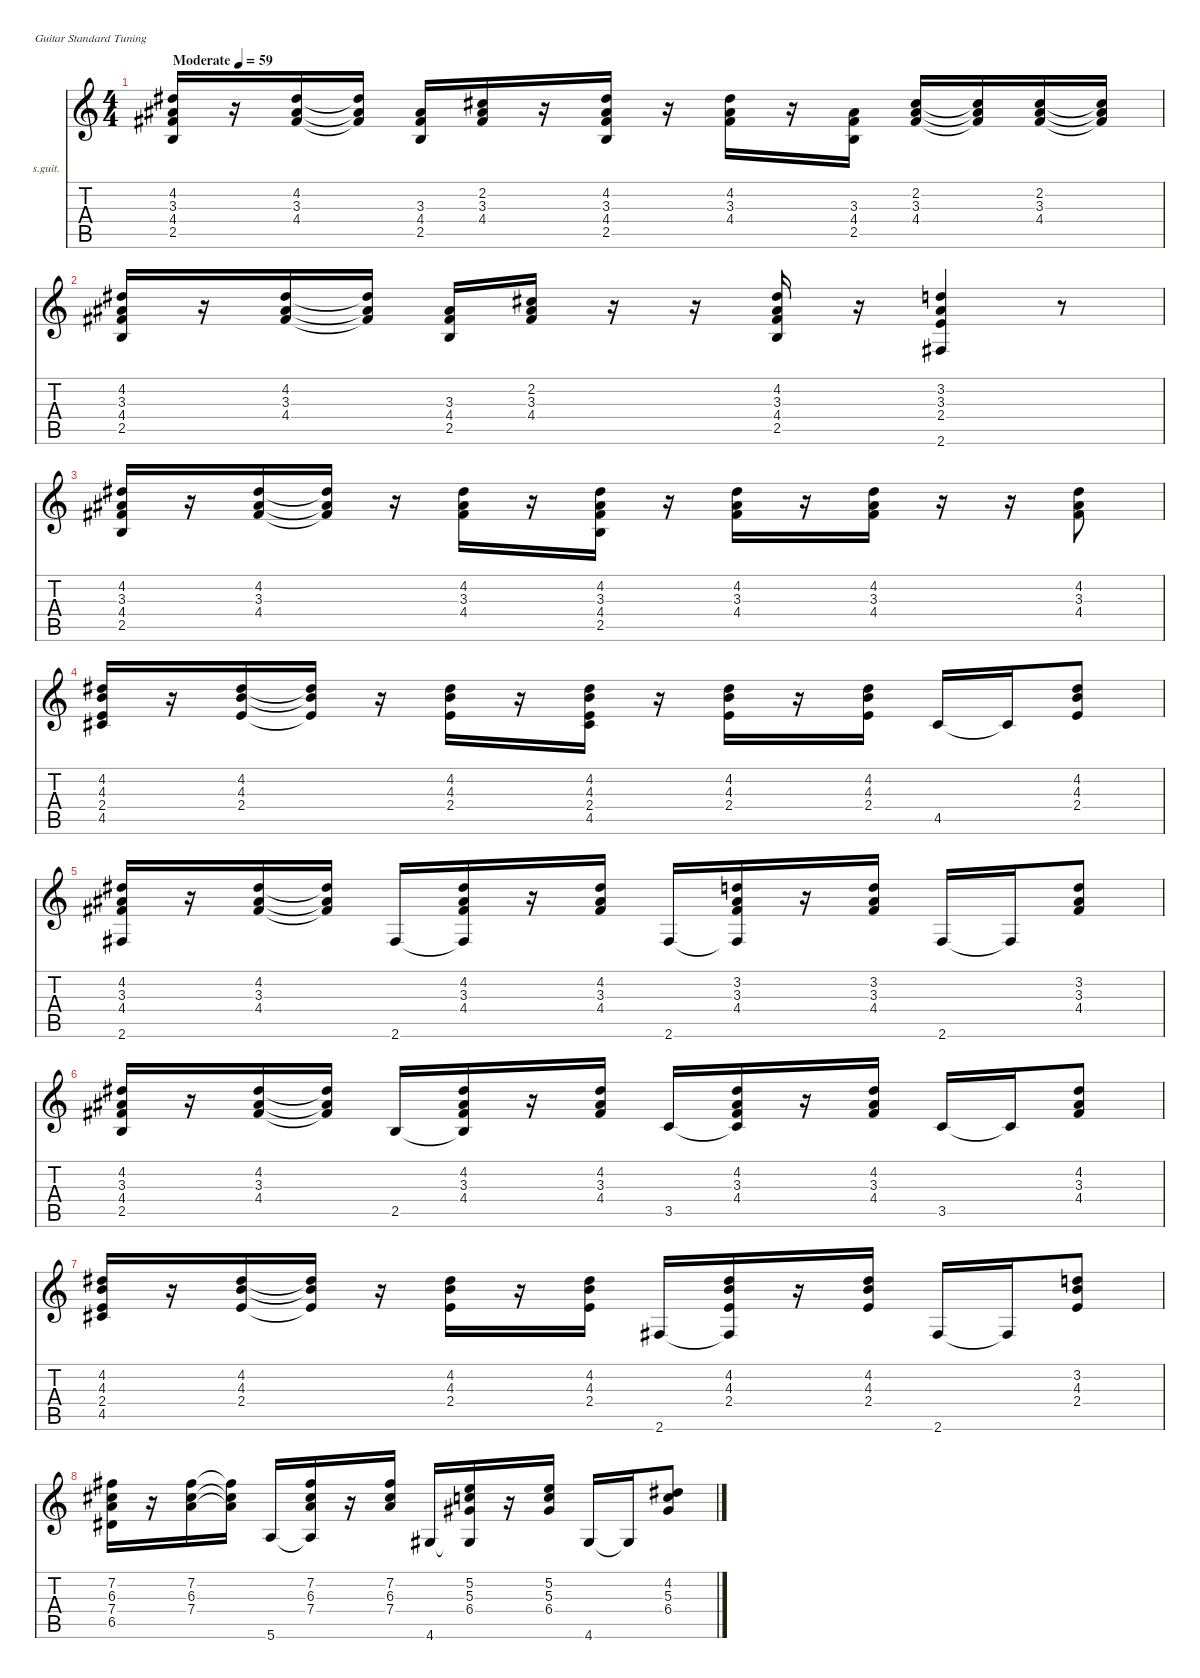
\hideDynamics
\bracketExtendMode nobrackets
\firstSystemTrackNameOrientation horizontal
\track ("固快扼 鸥捻具" "s.guit.") {instrument acousticguitarsteel}
\staff {score tabs}
\tuning (E4 B3 G3 D3 A2 E2)
\ts (4 4)
\beaming (8 2 2 2 2)
\tempo (59 "Moderate")
\clef g2
\ks c
(4.2{acc #} 3.3{acc #} 4.4{acc #} 2.5).16{dy f instrument acousticguitarsteel beam Up} r.16{beam Up} (4.2{acc #} 3.3{acc #} 4.4{acc #}).16{beam Up} (4.2{t acc #} 3.3{t acc #} 4.4{t acc #}).16{beam Up} (3.3{acc #} 4.4{acc #} 2.5).16{beam Up} (2.2{acc #} 3.3{acc #} 4.4{acc #}).16{beam Up} r.16{beam Up} (4.2{acc #} 3.3{acc #} 4.4{acc #} 2.5).16{beam Up} r.16{beam Down} (4.2{acc #} 3.3{acc #} 4.4{acc #}).16{beam Up} r.16{beam Up} (3.3{acc #} 4.4{acc #} 2.5).16{beam Up} (2.2{acc #} 3.3{acc #} 4.4{acc #}).16{beam Up} (2.2{t acc #} 3.3{t acc #} 4.4{t acc #}).16{beam Up} (2.2{acc #} 3.3{acc #} 4.4{acc #}).16{beam Up} (2.2{t acc #} 3.3{t acc #} 4.4{t acc #}).16{beam Up} |
(4.2{acc #} 3.3{acc #} 4.4{acc #} 2.5).16{beam Up} r.16{beam Up} (4.2{acc #} 3.3{acc #} 4.4{acc #}).16{beam Up} (4.2{t acc #} 3.3{t acc #} 4.4{t acc #}).16{beam Up} (3.3{acc #} 4.4{acc #} 2.5).16{beam Up} (2.2{acc #} 3.3{acc #} 4.4{acc #}).16{beam Up} r.16{beam Down} r.16{beam Down} (4.2{acc #} 3.3{acc #} 4.4{acc #} 2.5).16{beam Up} r.16{beam Down} (3.2 3.3{acc #} 2.4 2.6{acc #}).4{beam Up} r.8{beam Down} |
(4.2{acc #} 3.3{acc #} 4.4{acc #} 2.5).16{beam Up} r.16{beam Up} (4.2{acc #} 3.3{acc #} 4.4{acc #}).16{beam Up} (4.2{t acc #} 3.3{t acc #} 4.4{t acc #}).16{beam Up} r.16{beam Down} (4.2{acc #} 3.3{acc #} 4.4{acc #}).16{beam Up} r.16{beam Up} (4.2{acc #} 3.3{acc #} 4.4{acc #} 2.5).16{beam Up} r.16{beam Down} (4.2{acc #} 3.3{acc #} 4.4{acc #}).16{beam Up} r.16{beam Up} (4.2{acc #} 3.3{acc #} 4.4{acc #}).16{beam Up} r.16{beam Down} r.16{beam Down} (4.2{acc #} 3.3{acc #} 4.4{acc #}).8{beam Up} |
(4.2{acc #} 4.3 2.4 4.5{acc #}).16{beam Up} r.16{beam Up} (4.2{acc #} 4.3 2.4).16{beam Up} (4.2{t acc #} 4.3{t} 2.4{t}).16{beam Up} r.16{beam Down} (4.2{acc #} 4.3 2.4).16{beam Up} r.16{beam Up} (4.2{acc #} 4.3 2.4 4.5{acc #}).16{beam Up} r.16{beam Down} (4.2{acc #} 4.3 2.4).16{beam Up} r.16{beam Up} (4.2{acc #} 4.3 2.4).16{beam Up} 4.5{acc #}.16{beam Up} 4.5{t acc #}.16{beam Up} (4.2{acc #} 4.3 2.4).8{beam Up} |
(4.2{acc #} 3.3{acc #} 4.4{acc #} 2.6{acc #}).16{beam Up} r.16{beam Up} (4.2{acc #} 3.3{acc #} 4.4{acc #}).16{beam Up} (4.2{t acc #} 3.3{t acc #} 4.4{t acc #}).16{beam Up} 2.6{acc #}.16{beam Up} (4.2{acc #} 3.3{acc #} 4.4{acc #} 2.6{t acc #}).16{beam Up} r.16{beam Up} (4.2{acc #} 3.3{acc #} 4.4{acc #}).16{beam Up} 2.6{acc #}.16{beam Up} (3.2 3.3{acc #} 4.4{acc #} 2.6{t acc #}).16{beam Up} r.16{beam Up} (3.2 3.3{acc #} 4.4{acc #}).16{beam Up} 2.6{acc #}.16{beam Up} 2.6{t acc #}.16{beam Up} (3.2 3.3{acc #} 4.4{acc #}).8{beam Up} |
(4.2{acc #} 3.3{acc #} 4.4{acc #} 2.5).16{beam Up} r.16{beam Up} (4.2{acc #} 3.3{acc #} 4.4{acc #}).16{beam Up} (4.2{t acc #} 3.3{t acc #} 4.4{t acc #}).16{beam Up} 2.5.16{beam Up} (4.2{acc #} 3.3{acc #} 4.4{acc #} 2.5{t}).16{beam Up} r.16{beam Up} (4.2{acc #} 3.3{acc #} 4.4{acc #}).16{beam Up} 3.5.16{beam Up} (4.2{acc #} 3.3{acc #} 4.4{acc #} 3.5{t}).16{beam Up} r.16{beam Up} (4.2{acc #} 3.3{acc #} 4.4{acc #}).16{beam Up} 3.5.16{beam Up} 3.5{t}.16{beam Up} (4.2{acc #} 3.3{acc #} 4.4{acc #}).8{beam Up} |
(4.2{acc #} 4.3 2.4 4.5{acc #}).16{beam Up} r.16{beam Up} (4.2{acc #} 4.3 2.4).16{beam Up} (4.2{t acc #} 4.3{t} 2.4{t}).16{beam Up} r.16{beam Down} (4.2{acc #} 4.3 2.4).16{beam Up} r.16{beam Up} (4.2{acc #} 4.3 2.4).16{beam Up} 2.6{acc #}.16{beam Up} (4.2{acc #} 4.3 2.4 2.6{t acc #}).16{beam Up} r.16{beam Up} (4.2{acc #} 4.3 2.4).16{beam Up} 2.6{acc #}.16{beam Up} 2.6{t acc #}.16{beam Up} (3.2 4.3 2.4).8{beam Up} |
(7.2{acc #} 6.3{acc #} 7.4 6.5{acc #}).16{beam Down} r.16{beam Down} (7.2{acc #} 6.3{acc #} 7.4).16{beam Down} (7.2{t acc #} 6.3{t acc #} 7.4{t}).16{beam Down} 5.6.16{beam Up} (7.2{acc #} 6.3{acc #} 7.4 5.6{t}).16{beam Up} r.16{beam Up} (7.2{acc #} 6.3{acc #} 7.4).16{beam Up} 4.6{acc #}.16{beam Up} (5.2 5.3 6.4{acc #} 4.6{t acc #}).16{beam Up} r.16{beam Up} (5.2 5.3 6.4{acc #}).16{beam Up} 4.6{acc #}.16{beam Up} 4.6{t acc #}.16{beam Up} (4.2{acc #} 5.3 6.4{acc #}).8{beam Up}
